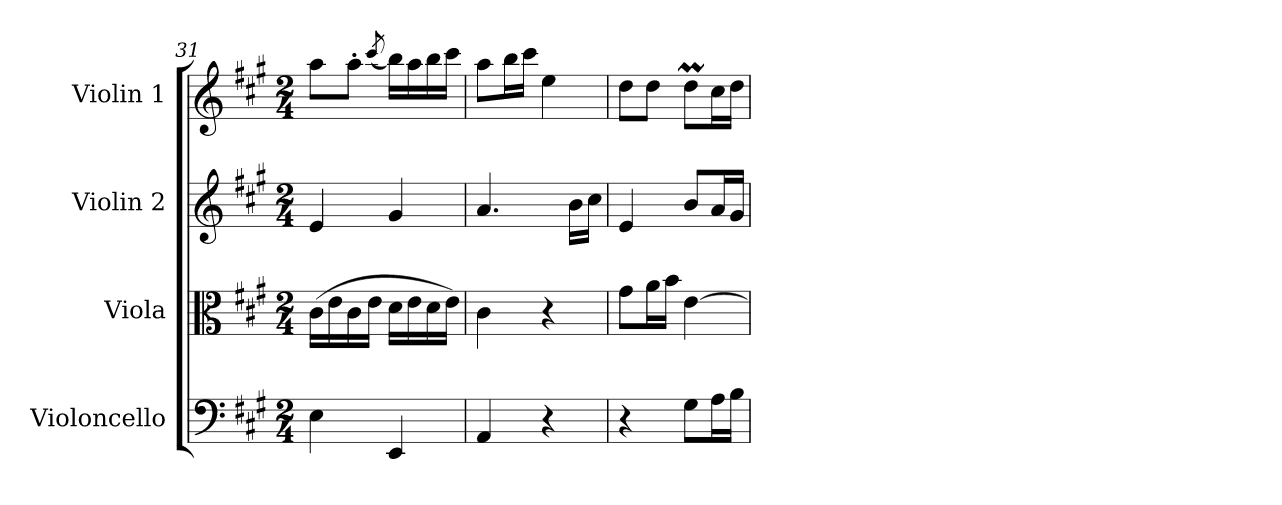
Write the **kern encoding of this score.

**kern	**kern	**kern	**kern
*part4	*part3	*part2	*part1
*staff4	*staff3	*staff2	*staff1
*I"Violoncello	*I"Viola	*I"Violin 2	*I"Violin 1
*I'Vc	*I'Vla	*I'Vln	*I'Vln
*clefF4	*clefC3	*clefG2	*clefG2
*k[f#c#g#]	*k[f#c#g#]	*k[f#c#g#]	*k[f#c#g#]
*M2/4	*M2/4	*M2/4	*M2/4
=31	=31	=31	=31
4E\	(16c#\LL	4e/	8aa\L
.	16e\	.	.
.	16c#\	.	8aa'\J
.	16e\JJ	.	.
.	.	.	(8qccc#/
4EE/	16d\LL	4g#/	16bb\LL)
.	16e\	.	16aa\
.	16d\	.	16bb\
.	16e\JJ)	.	16ccc#\JJ
=32	=32	=32	=32
4AA/	4c#\	4.a/	8aa\L
.	.	.	16bb\L
.	.	.	16ccc#\JJ
4r	4r	.	4ee\
.	.	16b\LL	.
.	.	16cc#\JJ	.
=33	=33	=33	=33
4r	8g#\L	4e/	8dd\L
.	16a\L	.	8dd\J
.	16b\JJ	.	.
8G#\L	[4e\	8b/L	8ddM\L
16A\L	.	16a/L	16cc#\L
16B\JJ	.	16g#/JJ	16dd\JJ
=	=	=	=
*-	*-	*-	*-
